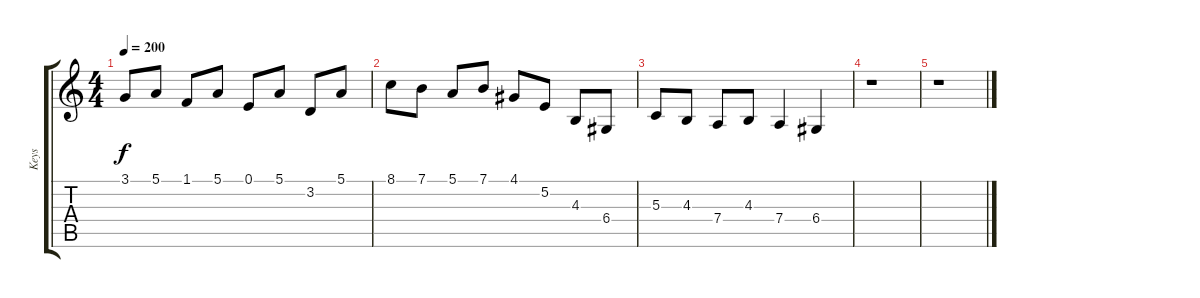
\track ("Keys" "Keys") {instrument harpsichord}
\staff {score tabs}
\tuning (E4 B3 G3 D3 A2 E2) {hide}
\ts (4 4)
\tempo 200
\clef g2
\ks c
3.1.8{dy f} 5.1.8 1.1.8 5.1.8 0.1.8 5.1.8 3.2.8 5.1.8 |
8.1.8 7.1.8 5.1.8 7.1.8 4.1.8 5.2.8 4.3.8 6.4.8 |
5.3.8 4.3.8 7.4.8 4.3.8 7.4.4 6.4.4 |
r.1 |
r.1
